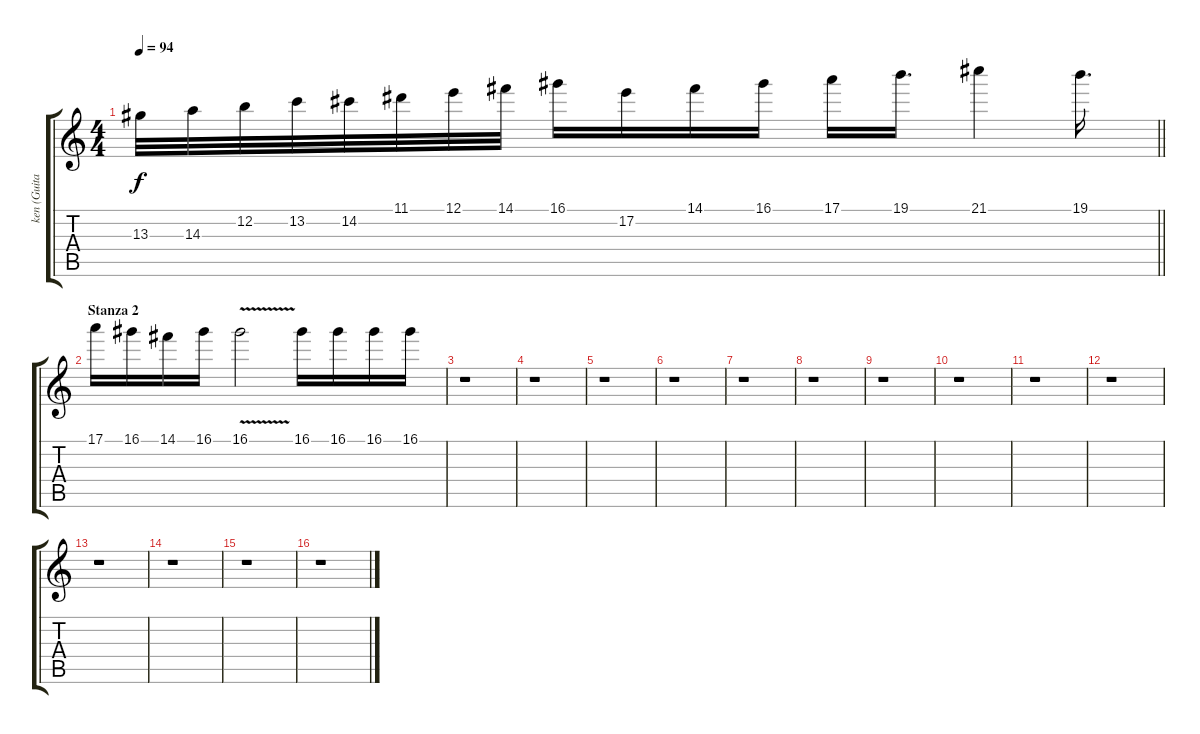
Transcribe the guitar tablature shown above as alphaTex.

\track ("ken (Guitar) IV -solo" "ken (Guita") {instrument overdrivenguitar}
\staff {score tabs}
\tuning (E4 B3 G3 D3 A2 E2) {hide}
\ts (4 4)
\tempo 94
\clef g2
\barLineRight lightlight
\ks c
13.3.32{dy f} 14.3.32 12.2.32 13.2.32 14.2.32 11.1.32 12.1.32 14.1.32 16.1.16 17.2.16 14.1.16 16.1.16 17.1.16 19.1.16{d} 21.1.4 19.1.16{d} |
\section ("" "Stanza 2")
17.1.16 16.1.16 14.1.16 16.1.16 16.1{v}.2 16.1.16 16.1.16 16.1.16 16.1.16 |
r.1 |
r.1 |
r.1 |
r.1 |
r.1 |
r.1 |
r.1 |
r.1 |
r.1 |
r.1 |
r.1 |
r.1 |
r.1 |
r.1
